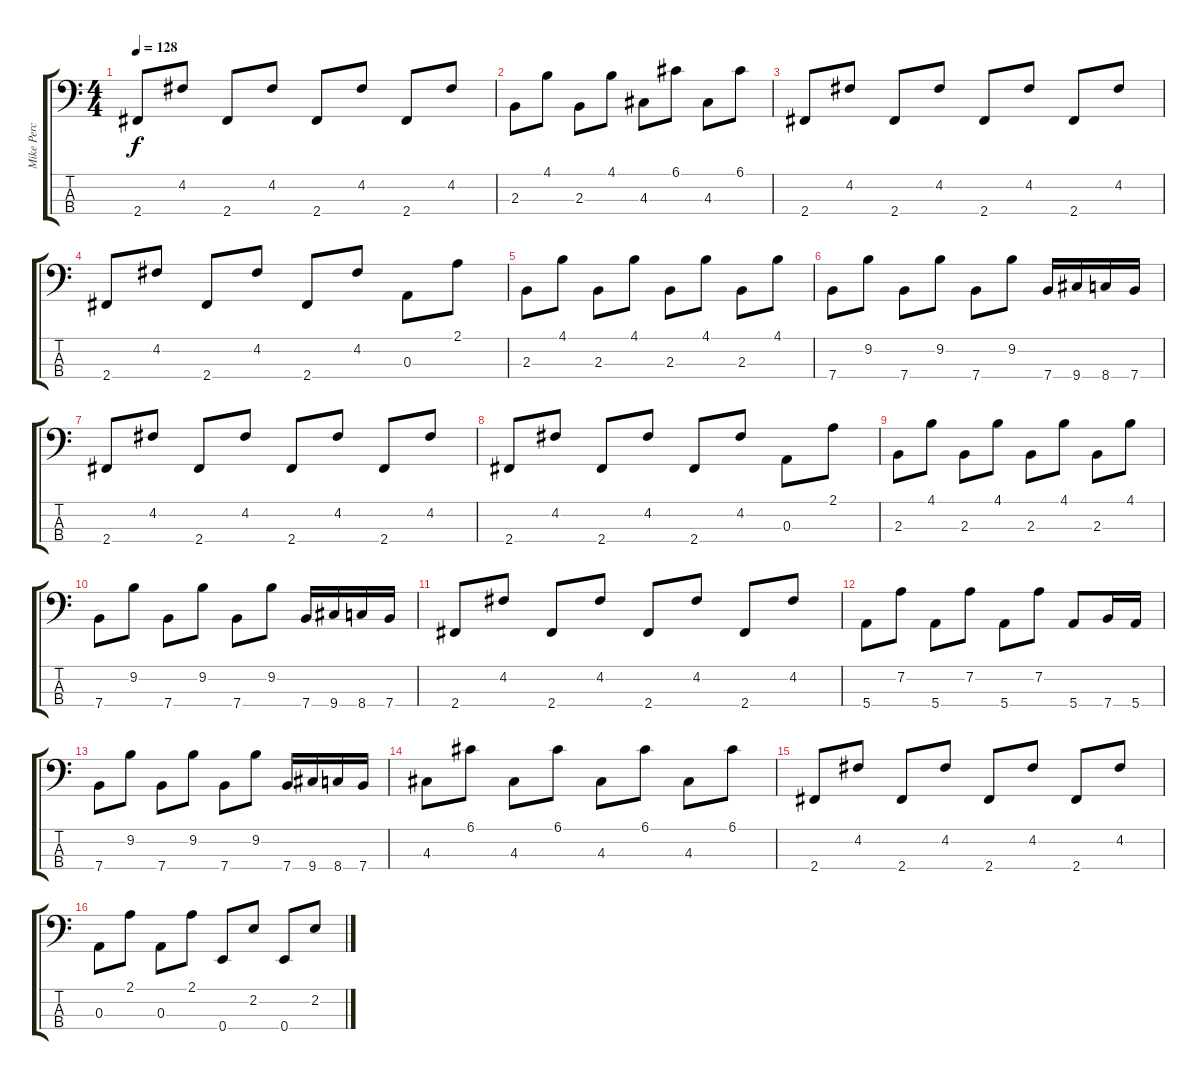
\track (" Mike Percy" " Mike Perc") {instrument electricbassfinger}
\staff {score tabs}
\tuning (G2 D2 A1 E1) {hide}
\ts (4 4)
\tempo 128
\clef f4
\ks c
2.4.8{dy f} 4.2.8 2.4.8 4.2.8 2.4.8 4.2.8 2.4.8 4.2.8 |
2.3.8 4.1.8 2.3.8 4.1.8 4.3.8 6.1.8 4.3.8 6.1.8 |
2.4.8 4.2.8 2.4.8 4.2.8 2.4.8 4.2.8 2.4.8 4.2.8 |
2.4.8 4.2.8 2.4.8 4.2.8 2.4.8 4.2.8 0.3.8 2.1.8 |
2.3.8 4.1.8 2.3.8 4.1.8 2.3.8 4.1.8 2.3.8 4.1.8 |
7.4.8 9.2.8 7.4.8 9.2.8 7.4.8 9.2.8 7.4.16 9.4.16 8.4.16 7.4.16 |
2.4.8 4.2.8 2.4.8 4.2.8 2.4.8 4.2.8 2.4.8 4.2.8 |
2.4.8 4.2.8 2.4.8 4.2.8 2.4.8 4.2.8 0.3.8 2.1.8 |
2.3.8 4.1.8 2.3.8 4.1.8 2.3.8 4.1.8 2.3.8 4.1.8 |
7.4.8 9.2.8 7.4.8 9.2.8 7.4.8 9.2.8 7.4.16 9.4.16 8.4.16 7.4.16 |
2.4.8 4.2.8 2.4.8 4.2.8 2.4.8 4.2.8 2.4.8 4.2.8 |
5.4.8 7.2.8 5.4.8 7.2.8 5.4.8 7.2.8 5.4.8 7.4.16 5.4.16 |
7.4.8 9.2.8 7.4.8 9.2.8 7.4.8 9.2.8 7.4.16 9.4.16 8.4.16 7.4.16 |
4.3.8 6.1.8 4.3.8 6.1.8 4.3.8 6.1.8 4.3.8 6.1.8 |
2.4.8 4.2.8 2.4.8 4.2.8 2.4.8 4.2.8 2.4.8 4.2.8 |
0.3.8 2.1.8 0.3.8 2.1.8 0.4.8 2.2.8 0.4.8 2.2.8
